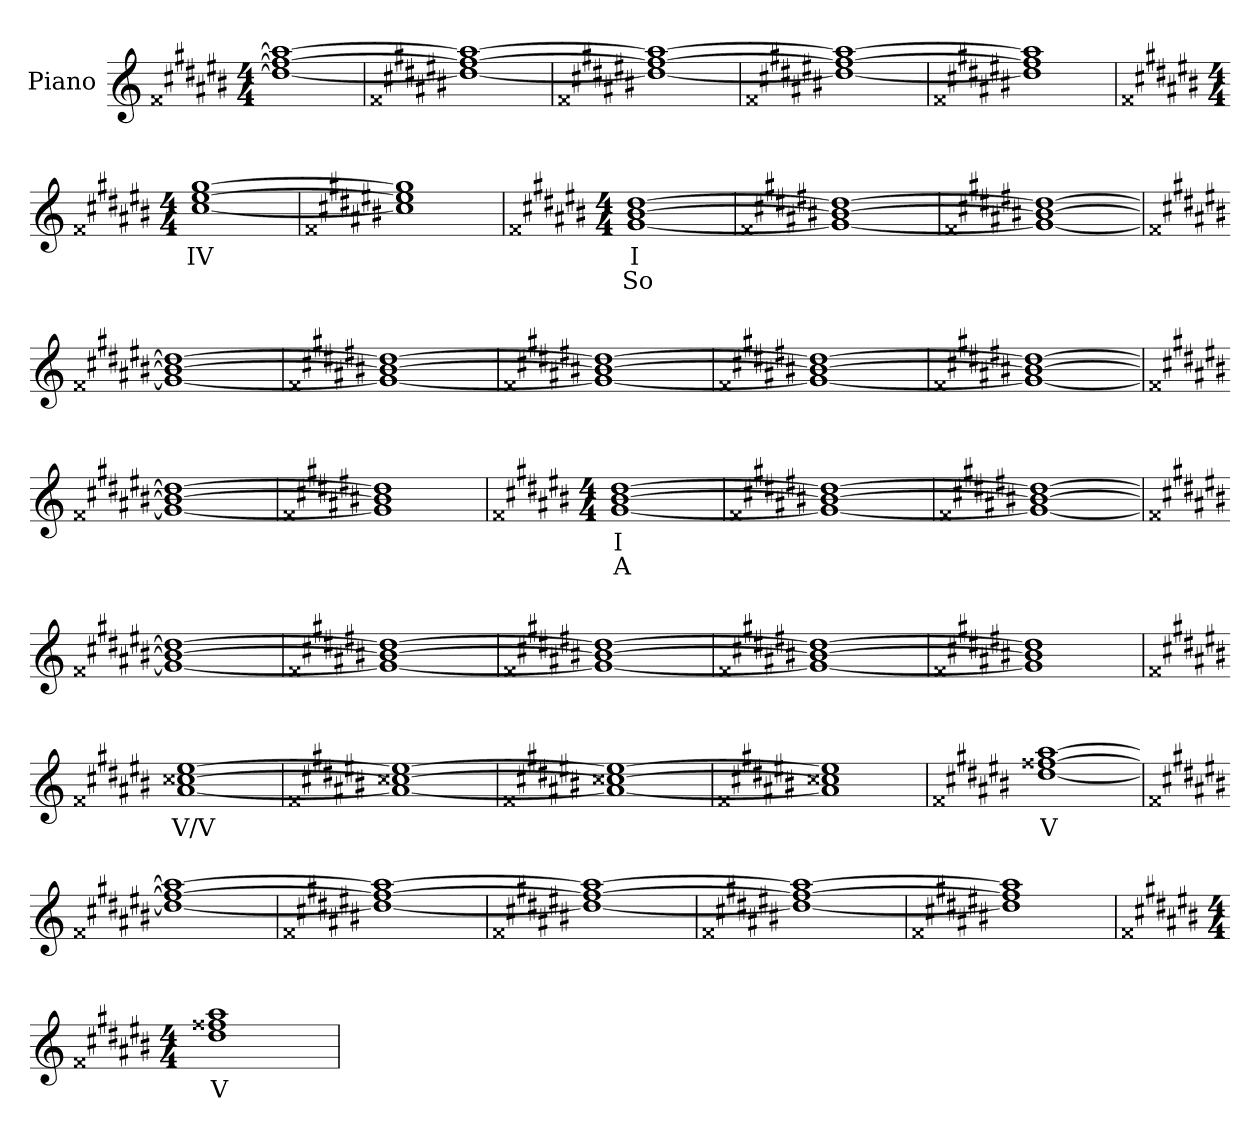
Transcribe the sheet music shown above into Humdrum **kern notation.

**kern	**text	**text
*part1	*part1	*part1
*staff1	*staff1	*staff1
*I"Piano	*	*
*I'Pno	*	*
*k[f##c#g#d#a#e#b#]	*	*
*G#:	*	*
*M4/4	*	*
=	=	=
1dd#_ 1ff##_ 1aa#_	.	.
=	=	=
*k[f##c#g#d#a#e#b#]	*	*
*G#:	*	*
1dd#_ 1ff##_ 1aa#_	.	.
=	=	=
*k[f##c#g#d#a#e#b#]	*	*
*G#:	*	*
1dd#_ 1ff##_ 1aa#_	.	.
=	=	=
*k[f##c#g#d#a#e#b#]	*	*
*G#:	*	*
1dd#_ 1ff##_ 1aa#_	.	.
=	=	=
*k[f##c#g#d#a#e#b#]	*	*
*G#:	*	*
1dd#] 1ff##] 1aa#]	.	.
=	=	=
*k[f##c#g#d#a#e#b#]	*	*
*G#:	*	*
*M4/4	*	*
[1cc# [1ee# [1gg#	IV	.
=	=	=
*k[f##c#g#d#a#e#b#]	*	*
*G#:	*	*
1cc#] 1ee#] 1gg#]	.	.
=	=	=
*k[f##c#g#d#a#e#b#]	*	*
*G#:	*	*
*M4/4	*	*
[1g# [1b# [1dd#	I	So
=	=	=
*k[f##c#g#d#a#e#b#]	*	*
*G#:	*	*
1g#_ 1b#_ 1dd#_	.	.
=	=	=
*k[f##c#g#d#a#e#b#]	*	*
*G#:	*	*
1g#_ 1b#_ 1dd#_	.	.
=	=	=
*k[f##c#g#d#a#e#b#]	*	*
*G#:	*	*
1g#_ 1b#_ 1dd#_	.	.
=	=	=
*k[f##c#g#d#a#e#b#]	*	*
*G#:	*	*
1g#_ 1b#_ 1dd#_	.	.
=	=	=
*k[f##c#g#d#a#e#b#]	*	*
*G#:	*	*
1g#_ 1b#_ 1dd#_	.	.
=	=	=
*k[f##c#g#d#a#e#b#]	*	*
*G#:	*	*
1g#_ 1b#_ 1dd#_	.	.
=	=	=
*k[f##c#g#d#a#e#b#]	*	*
*G#:	*	*
1g#_ 1b#_ 1dd#_	.	.
=	=	=
*k[f##c#g#d#a#e#b#]	*	*
*G#:	*	*
1g#_ 1b#_ 1dd#_	.	.
=	=	=
*k[f##c#g#d#a#e#b#]	*	*
*G#:	*	*
1g#] 1b#] 1dd#]	.	.
=	=	=
*k[f##c#g#d#a#e#b#]	*	*
*G#:	*	*
*M4/4	*	*
[1g# [1b# [1dd#	I	A
=	=	=
*k[f##c#g#d#a#e#b#]	*	*
*G#:	*	*
1g#_ 1b#_ 1dd#_	.	.
=	=	=
*k[f##c#g#d#a#e#b#]	*	*
*G#:	*	*
1g#_ 1b#_ 1dd#_	.	.
=	=	=
*k[f##c#g#d#a#e#b#]	*	*
*G#:	*	*
1g#_ 1b#_ 1dd#_	.	.
=	=	=
*k[f##c#g#d#a#e#b#]	*	*
*G#:	*	*
1g#_ 1b#_ 1dd#_	.	.
=	=	=
*k[f##c#g#d#a#e#b#]	*	*
*G#:	*	*
1g#_ 1b#_ 1dd#_	.	.
=	=	=
*k[f##c#g#d#a#e#b#]	*	*
*G#:	*	*
1g#_ 1b#_ 1dd#_	.	.
=	=	=
*k[f##c#g#d#a#e#b#]	*	*
*G#:	*	*
1g#] 1b#] 1dd#]	.	.
=	=	=
*k[f##c#g#d#a#e#b#]	*	*
*G#:	*	*
[1a# [1cc##X [1ee#	V/V	.
=	=	=
*k[f##c#g#d#a#e#b#]	*	*
*G#:	*	*
1a#_ 1cc##X_ 1ee#_	.	.
=	=	=
*k[f##c#g#d#a#e#b#]	*	*
*G#:	*	*
1a#_ 1cc##X_ 1ee#_	.	.
=	=	=
*k[f##c#g#d#a#e#b#]	*	*
*G#:	*	*
1a#] 1cc##X] 1ee#]	.	.
=	=	=
*k[f##c#g#d#a#e#b#]	*	*
*G#:	*	*
[1dd# [1ff## [1aa#	V	.
=	=	=
*k[f##c#g#d#a#e#b#]	*	*
*G#:	*	*
1dd#_ 1ff##_ 1aa#_	.	.
=	=	=
*k[f##c#g#d#a#e#b#]	*	*
*G#:	*	*
1dd#_ 1ff##_ 1aa#_	.	.
=	=	=
*k[f##c#g#d#a#e#b#]	*	*
*G#:	*	*
1dd#_ 1ff##_ 1aa#_	.	.
=	=	=
*k[f##c#g#d#a#e#b#]	*	*
*G#:	*	*
1dd#_ 1ff##_ 1aa#_	.	.
=	=	=
*k[f##c#g#d#a#e#b#]	*	*
*G#:	*	*
1dd#] 1ff##] 1aa#]	.	.
=	=	=
*k[f##c#g#d#a#e#b#]	*	*
*G#:	*	*
*M4/4	*	*
1dd# 1ff## 1aa#	V	.
=	=	=
*-	*-	*-
